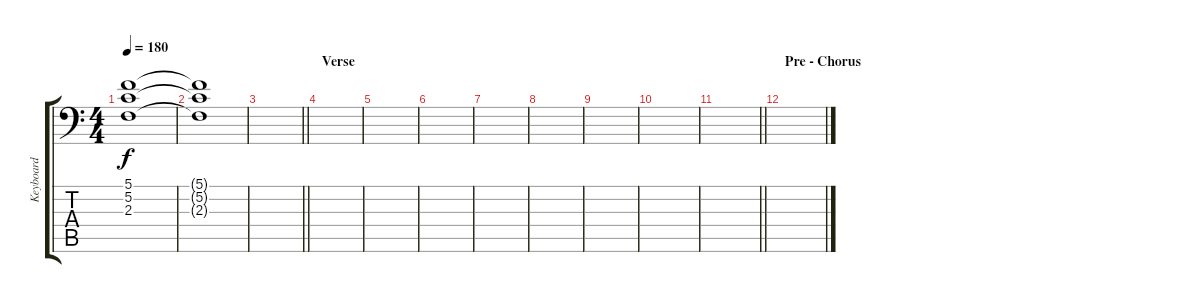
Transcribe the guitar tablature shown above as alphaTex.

\track ("Keyboard" "Keyboard") {instrument stringensemble1}
\staff {score tabs}
\tuning (C4 G3 Eb3 Bb2 F2 Bb1) {hide}
\ts (4 4)
\tempo 180
\clef f4
\ks c
(5.1{t} 5.2{t} 2.3{t}).1{dy f} |
(5.1{t} 5.2{t} 2.3{t}).1 |
\barLineRight lightlight
|
\section ("" "Verse")
|
|
|
|
|
|
|
\barLineRight lightlight
|
\section ("" "Pre - Chorus")
